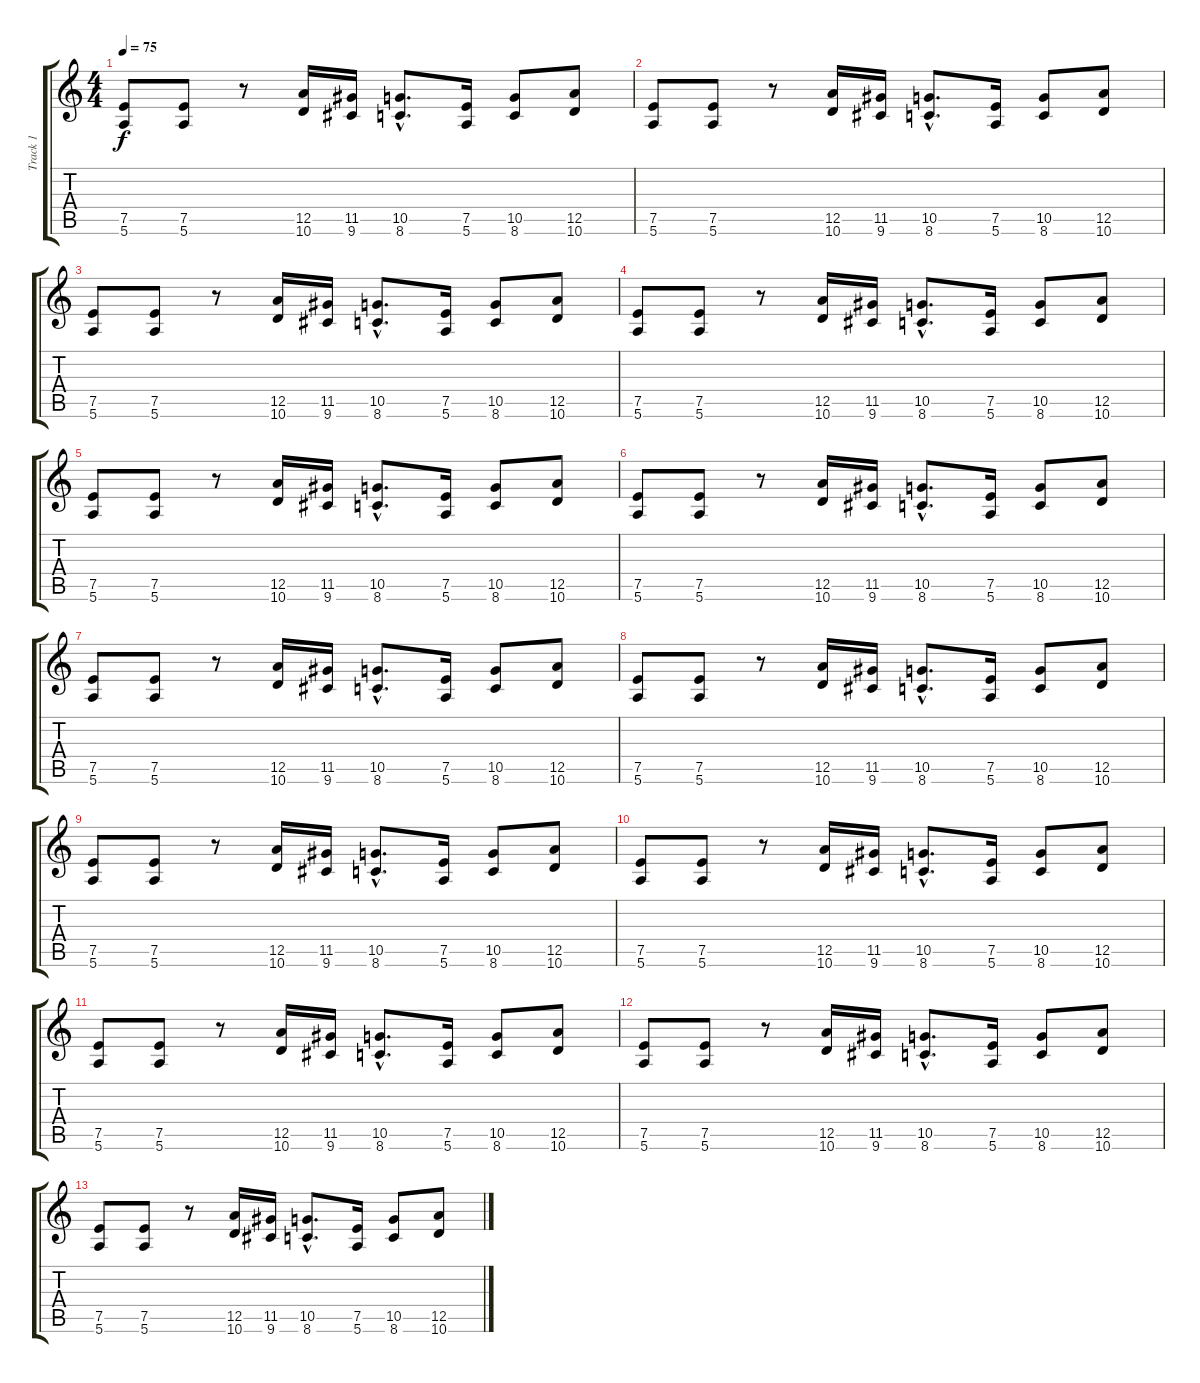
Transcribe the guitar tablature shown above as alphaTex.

\track ("Track 1" "Track 1") {instrument overdrivenguitar}
\staff {score tabs}
\tuning (E4 B3 G3 D3 A2 E2) {hide}
\ts (4 4)
\tempo 75
\clef g2
\ks c
(7.5 5.6).8{dy f} (7.5 5.6).8 r.8 (12.5 10.6).16 (11.5 9.6).16 (10.5{hac} 8.6{hac}).8{d} (7.5 5.6).16 (10.5 8.6).8 (12.5 10.6).8 |
(7.5 5.6).8 (7.5 5.6).8 r.8 (12.5 10.6).16 (11.5 9.6).16 (10.5{hac} 8.6{hac}).8{d} (7.5 5.6).16 (10.5 8.6).8 (12.5 10.6).8 |
(7.5 5.6).8 (7.5 5.6).8 r.8 (12.5 10.6).16 (11.5 9.6).16 (10.5{hac} 8.6{hac}).8{d} (7.5 5.6).16 (10.5 8.6).8 (12.5 10.6).8 |
(7.5 5.6).8 (7.5 5.6).8 r.8 (12.5 10.6).16 (11.5 9.6).16 (10.5{hac} 8.6{hac}).8{d} (7.5 5.6).16 (10.5 8.6).8 (12.5 10.6).8 |
(7.5 5.6).8 (7.5 5.6).8 r.8 (12.5 10.6).16 (11.5 9.6).16 (10.5{hac} 8.6{hac}).8{d} (7.5 5.6).16 (10.5 8.6).8 (12.5 10.6).8 |
(7.5 5.6).8 (7.5 5.6).8 r.8 (12.5 10.6).16 (11.5 9.6).16 (10.5{hac} 8.6{hac}).8{d} (7.5 5.6).16 (10.5 8.6).8 (12.5 10.6).8 |
(7.5 5.6).8 (7.5 5.6).8 r.8 (12.5 10.6).16 (11.5 9.6).16 (10.5{hac} 8.6{hac}).8{d} (7.5 5.6).16 (10.5 8.6).8 (12.5 10.6).8 |
(7.5 5.6).8 (7.5 5.6).8 r.8 (12.5 10.6).16 (11.5 9.6).16 (10.5{hac} 8.6{hac}).8{d} (7.5 5.6).16 (10.5 8.6).8 (12.5 10.6).8 |
(7.5 5.6).8 (7.5 5.6).8 r.8 (12.5 10.6).16 (11.5 9.6).16 (10.5{hac} 8.6{hac}).8{d} (7.5 5.6).16 (10.5 8.6).8 (12.5 10.6).8 |
(7.5 5.6).8 (7.5 5.6).8 r.8 (12.5 10.6).16 (11.5 9.6).16 (10.5{hac} 8.6{hac}).8{d} (7.5 5.6).16 (10.5 8.6).8 (12.5 10.6).8 |
(7.5 5.6).8 (7.5 5.6).8 r.8 (12.5 10.6).16 (11.5 9.6).16 (10.5{hac} 8.6{hac}).8{d} (7.5 5.6).16 (10.5 8.6).8 (12.5 10.6).8 |
(7.5 5.6).8 (7.5 5.6).8 r.8 (12.5 10.6).16 (11.5 9.6).16 (10.5{hac} 8.6{hac}).8{d} (7.5 5.6).16 (10.5 8.6).8 (12.5 10.6).8 |
(7.5 5.6).8 (7.5 5.6).8 r.8 (12.5 10.6).16 (11.5 9.6).16 (10.5{hac} 8.6{hac}).8{d} (7.5 5.6).16 (10.5 8.6).8 (12.5 10.6).8
